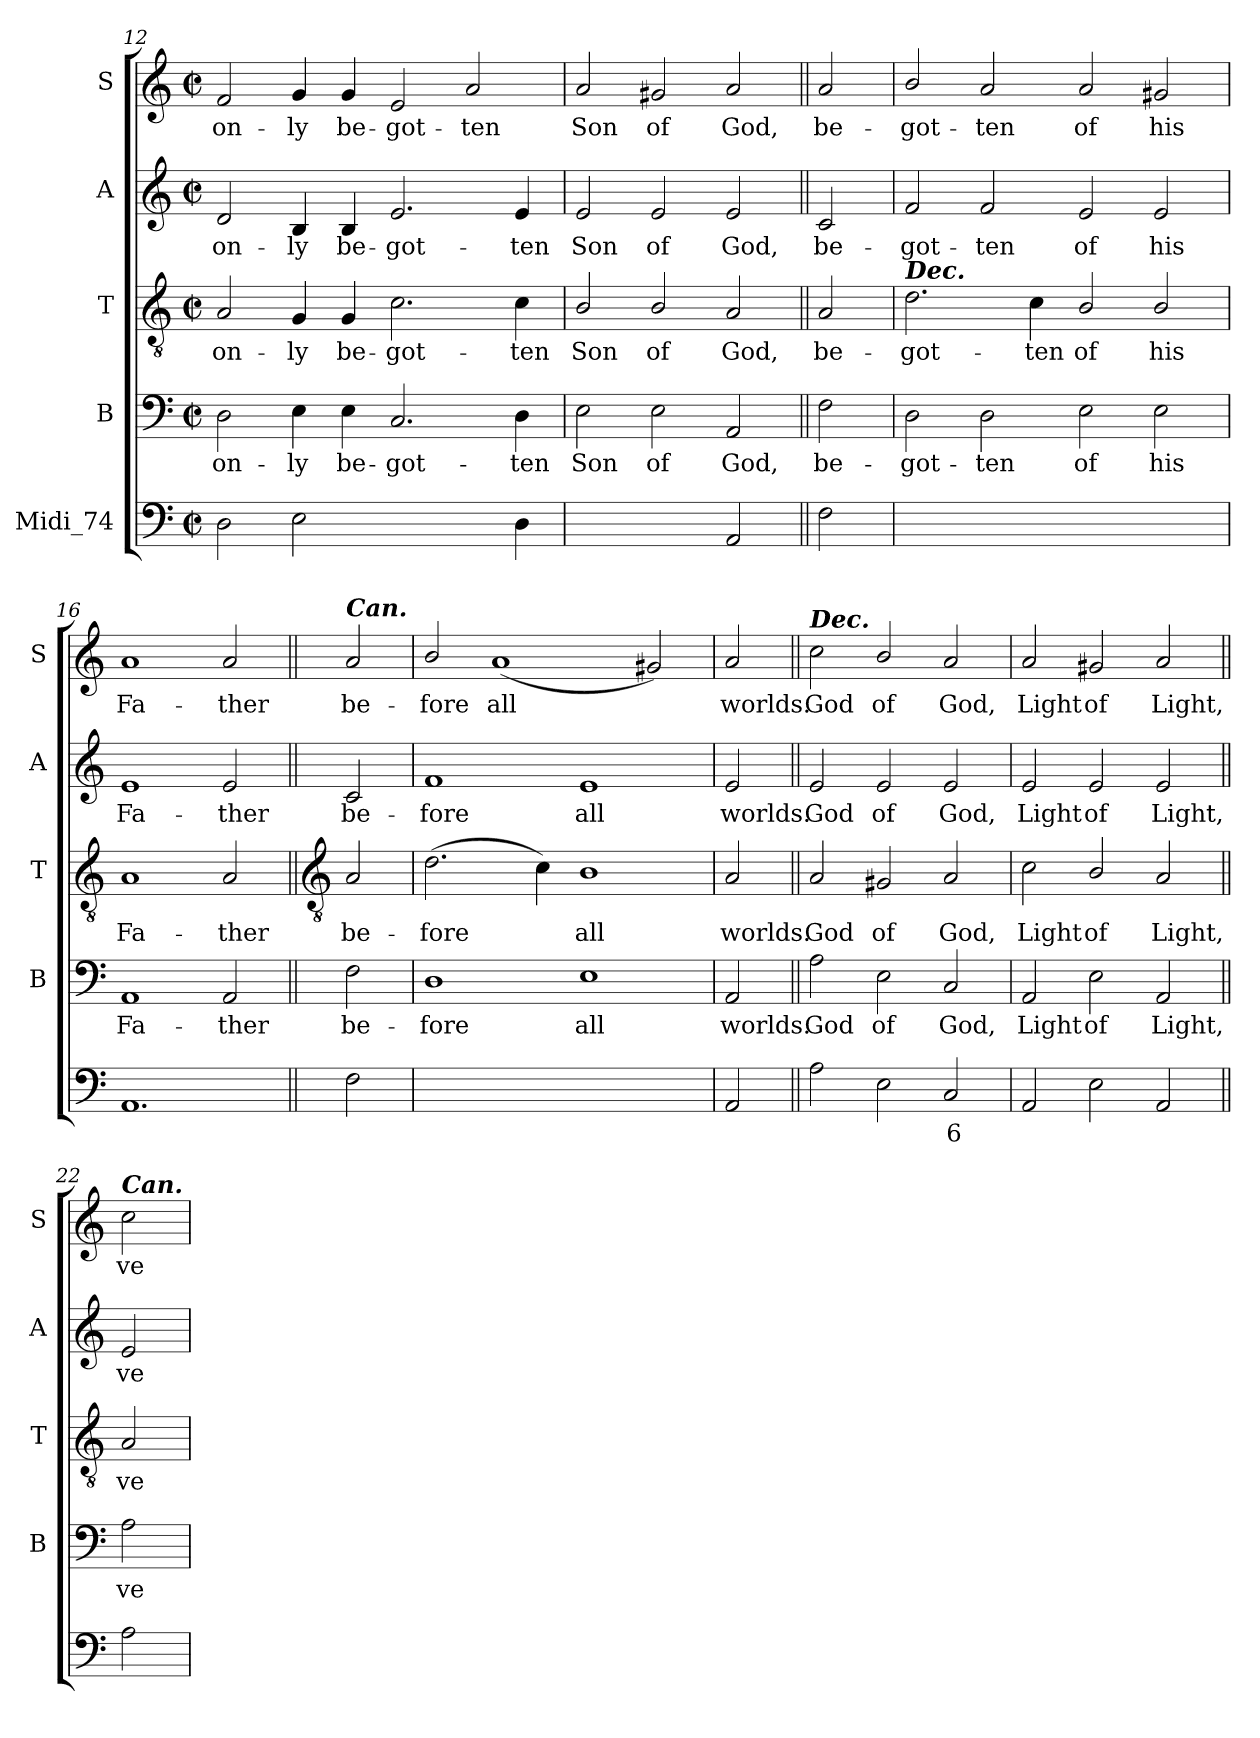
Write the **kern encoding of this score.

**kern	**text	**kern	**text	**kern	**text	**kern	**text	**kern	**text
*part5	*part5	*part4	*part4	*part3	*part3	*part2	*part2	*part1	*part1
*staff5	*staff5	*staff4	*staff4	*staff3	*staff3	*staff2	*staff2	*staff1	*staff1
*I"Midi_74	*	*I"B	*	*I"T	*	*I"A	*	*I"S	*
*	*	*I'B	*	*I'T	*	*I'A	*	*I'S	*
*clefF4	*	*clefF4	*	*clefGv2	*	*clefG2	*	*clefG2	*
*k[]	*	*k[]	*	*k[]	*	*k[]	*	*k[]	*
*C:	*	*C:	*	*C:	*	*C:	*	*C:	*
*M4/2	*	*M4/2	*	*M4/2	*	*M4/2	*	*M4/2	*
*met(c|)	*	*met(c|)	*	*met(c|)	*	*met(c|)	*	*met(c|)	*
=12	=12	=12	=12	=12	=12	=12	=12	=12	=12
!	!	!	!LO:LY:b	!	!LO:LY:b	!	!LO:LY:b	!	!LO:LY:b
2D	.	2D	on-	2A	on-	2d	on-	2f	on-
!	!	!	!LO:LY:b	!	!LO:LY:b	!	!LO:LY:b	!	!LO:LY:b
2E	.	4E	-ly	4G	-ly	4B	-ly	4g	-ly
!	!	!	!LO:LY:b	!	!LO:LY:b	!	!LO:LY:b	!	!LO:LY:b
.	.	4E	be-	4G	be-	4B	be-	4g	be-
!	!LO:LY:b	!	!LO:LY:b	!	!LO:LY:b	!	!LO:LY:b	!	!LO:LY:b
[2Cyy	5	2.C	-got-	2.c	-got-	2.e	-got-	2e	-got-
!	!LO:LY:b	!	!	!	!	!	!	!	!LO:LY:b
4Cyy]	6	.	.	.	.	.	.	2a	-ten
!	!	!	!LO:LY:b	!	!LO:LY:b	!	!LO:LY:b	!	!
4D	.	4D	-ten	4c	-ten	4e	-ten	.	.
=13	=13	=13	=13	=13	=13	=13	=13	=13	=13
!	!LO:LY:b	!	!LO:LY:b	!	!LO:LY:b	!	!LO:LY:b	!	!LO:LY:b
[2Eyy	4	2E	Son	2B/	Son	2e	Son	2a	Son
!	!LO:LY:b	!	!LO:LY:b	!	!LO:LY:b	!	!LO:LY:b	!	!LO:LY:b
2Eyy]	3	2E	of	2B/	of	2e	of	2g#X	of
!	!	!	!LO:LY:b	!	!LO:LY:b	!	!LO:LY:b	!	!LO:LY:b
2AA	.	2AA	God,	2A	God,	2e	God,	2a	God,
=14||	=14||	=14||	=14||	=14||	=14||	=14||	=14||	=14||	=14||
!	!	!	!LO:LY:b	!	!LO:LY:b	!	!LO:LY:b	!	!LO:LY:b
2F	.	2F	be-	2A	be-	2c	be-	2a	be-
=15	=15	=15	=15	=15	=15	=15	=15	=15	=15
!	!	!	!	!LO:TX:a:Bi:t=Dec.	!	!	!	!	!
!	!LO:LY:b	!	!LO:LY:b	!	!LO:LY:b	!	!LO:LY:b	!	!LO:LY:b
[2Dyy	6	2D	-got-	2.d	-got-	2f	-got-	2b/	-got-
!	!LO:LY:b	!	!LO:LY:b	!	!	!	!LO:LY:b	!	!LO:LY:b
2Dyy]	5	2D	-ten	.	.	2f	-ten	2a	-ten
!	!	!	!	!	!LO:LY:b	!	!	!	!
.	.	.	.	4c	-ten	.	.	.	.
!	!LO:LY:b	!	!LO:LY:b	!	!LO:LY:b	!	!LO:LY:b	!	!LO:LY:b
[2Eyy	4	2E	of	2B/	of	2e	of	2a	of
!	!LO:LY:b	!	!LO:LY:b	!	!LO:LY:b	!	!LO:LY:b	!	!LO:LY:b
2Eyy]	3	2E	his	2B/	his	2e	his	2g#X	his
=16	=16	=16	=16	=16	=16	=16	=16	=16	=16
!	!	!	!LO:LY:b	!	!LO:LY:b	!	!LO:LY:b	!	!LO:LY:b
1.AA	.	1AA	Fa-	1A	Fa-	1e	Fa-	1a	Fa-
!	!	!	!LO:LY:b	!	!LO:LY:b	!	!LO:LY:b	!	!LO:LY:b
.	.	2AA	-ther	2A	-ther	2e	-ther	2a	-ther
!!LO:LB:g=z
=17||	=17||	=17||	=17||	=17||	=17||	=17||	=17||	=17||	=17||
*	*	*	*	*clefGv2	*	*	*	*	*
!	!	!	!	!	!	!	!	!LO:TX:a:Bi:t=Can.	!
!	!	!	!LO:LY:b	!	!LO:LY:b	!	!LO:LY:b	!	!LO:LY:b
2F	.	2F	be-	2A	be-	2c	be-	2a	be-
=18	=18	=18	=18	=18	=18	=18	=18	=18	=18
!	!LO:LY:b	!	!LO:LY:b	!	!LO:LY:b	!	!LO:LY:b	!	!LO:LY:b
[2Dyy	6	1D	-fore	(>2.d	-fore	1f	-fore	2b/	-fore
!	!LO:LY:b	!	!	!	!	!	!	!	!LO:LY:b
2Dyy]	5	.	.	.	.	.	.	(<1a	all
.	.	.	.	4c)	.	.	.	.	.
!	!LO:LY:b	!	!LO:LY:b	!	!LO:LY:b	!	!LO:LY:b	!	!
[2Eyy	4	1E	all	1B	all	1e	all	.	.
!	!LO:LY:b	!	!	!	!	!	!	!	!
2Eyy]	3	.	.	.	.	.	.	2g#X)	.
=19	=19	=19	=19	=19	=19	=19	=19	=19	=19
!	!	!	!LO:LY:b	!	!LO:LY:b	!	!LO:LY:b	!	!LO:LY:b
2AA	.	2AA	worlds.	2A	worlds.	2e	worlds.	2a	worlds.
=20||	=20||	=20||	=20||	=20||	=20||	=20||	=20||	=20||	=20||
!	!	!	!	!	!	!	!	!LO:TX:a:Bi:t=Dec.	!
!	!	!	!LO:LY:b	!	!LO:LY:b	!	!LO:LY:b	!	!LO:LY:b
2A	.	2A	God	2A	God	2e	God	2cc	God
!	!	!	!LO:LY:b	!	!LO:LY:b	!	!LO:LY:b	!	!LO:LY:b
2E	.	2E	of	2G#X	of	2e	of	2b/	of
!	!LO:LY:b	!	!LO:LY:b	!	!LO:LY:b	!	!LO:LY:b	!	!LO:LY:b
2C	6	2C	God,	2A	God,	2e	God,	2a	God,
=21	=21	=21	=21	=21	=21	=21	=21	=21	=21
!	!	!	!LO:LY:b	!	!LO:LY:b	!	!LO:LY:b	!	!LO:LY:b
2AA	.	2AA	Light	2c	Light	2e	Light	2a	Light
!	!	!	!LO:LY:b	!	!LO:LY:b	!	!LO:LY:b	!	!LO:LY:b
2E	.	2E	of	2B/	of	2e	of	2g#X	of
!	!	!	!LO:LY:b	!	!LO:LY:b	!	!LO:LY:b	!	!LO:LY:b
2AA	.	2AA	Light,	2A	Light,	2e	Light,	2a	Light,
=22||	=22||	=22||	=22||	=22||	=22||	=22||	=22||	=22||	=22||
!	!	!	!	!	!	!	!	!LO:TX:a:Bi:t=Can.	!
!	!	!	!LO:LY:b	!	!LO:LY:b	!	!LO:LY:b	!	!LO:LY:b
2A	.	2A	ve-	2A	ve-	2e	ve-	2cc	ve-
=	=	=	=	=	=	=	=	=	=
*-	*-	*-	*-	*-	*-	*-	*-	*-	*-
